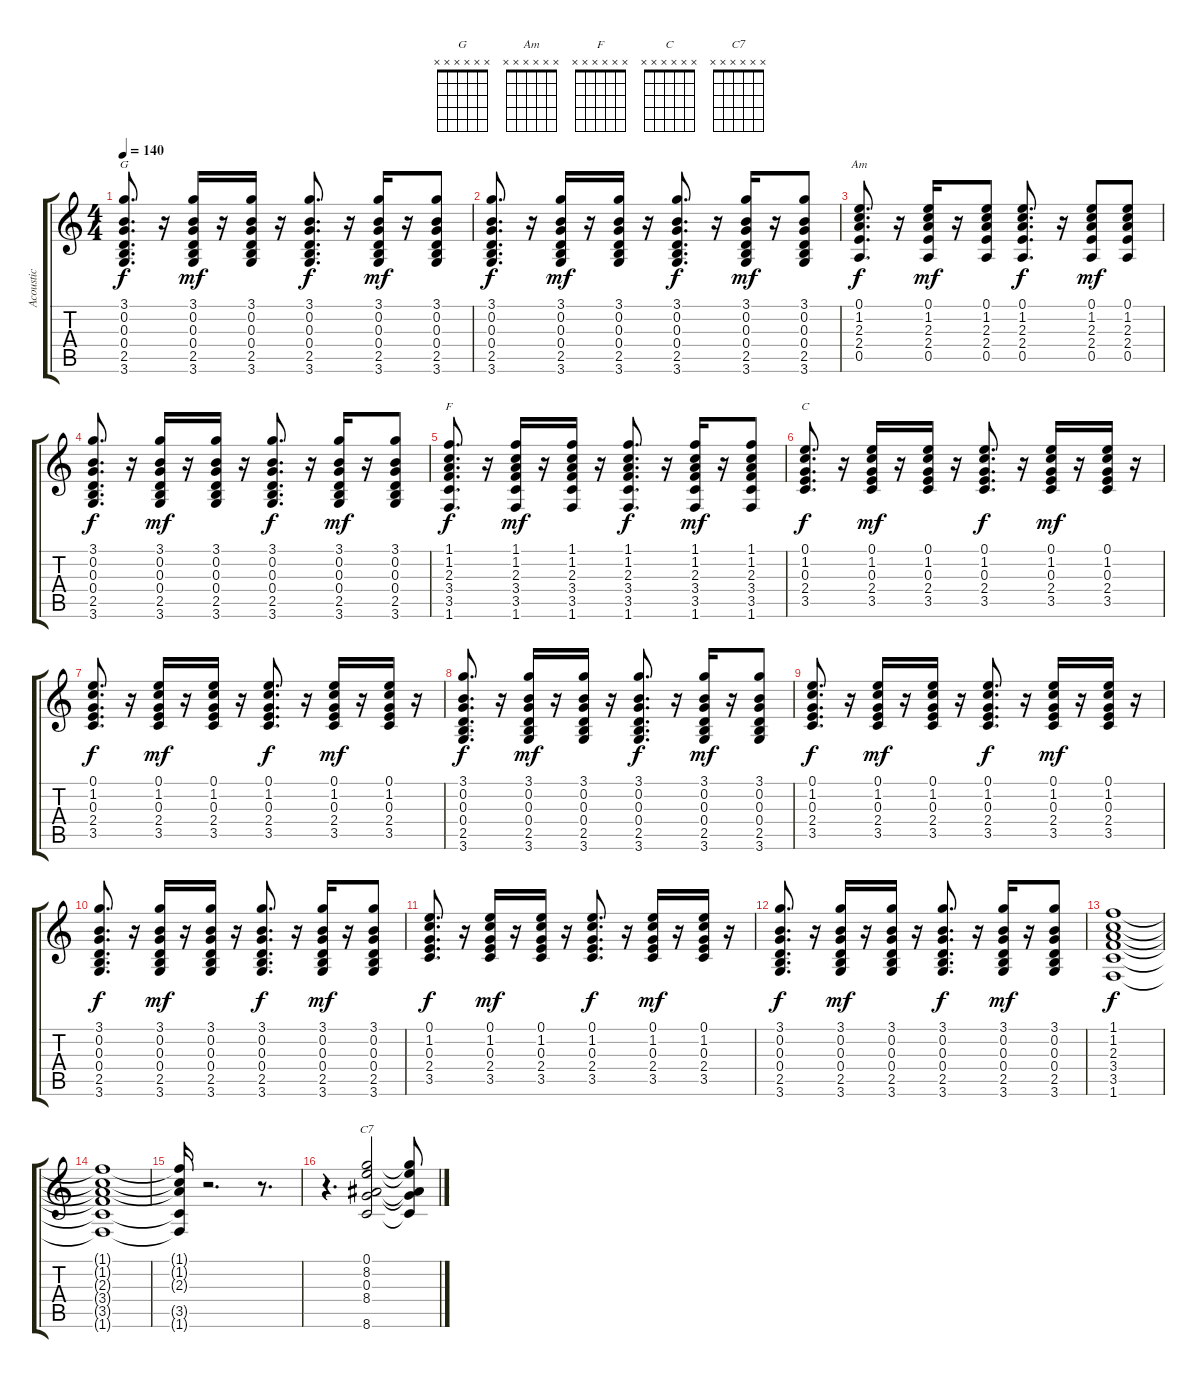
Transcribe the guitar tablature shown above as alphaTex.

\track ("Acoustic" "Acoustic") {instrument acousticguitarsteel}
\staff {score tabs}
\tuning (E4 B3 G3 D3 A2 E2) {hide}
\chord ("G" x x x x x x)
\chord ("Am" x x x x x x)
\chord ("F" x x x x x x)
\chord ("C" x x x x x x)
\chord ("C7" x x x x x x)
\ts (4 4)
\tempo 140
\clef g2
\ks c
(3.1 0.2 0.3 0.4 2.5 3.6).8{d ch "G" dy f} r.16 (3.1 0.2 0.3 0.4 2.5 3.6).16{dy mf} r.16 (3.1 0.2 0.3 0.4 2.5 3.6).16 r.16 (3.1 0.2 0.3 0.4 2.5 3.6).8{d dy f} r.16 (3.1 0.2 0.3 0.4 2.5 3.6).16{dy mf} r.16 (3.1 0.2 0.3 0.4 2.5 3.6).8 |
(3.1 0.2 0.3 0.4 2.5 3.6).8{d dy f} r.16 (3.1 0.2 0.3 0.4 2.5 3.6).16{dy mf} r.16 (3.1 0.2 0.3 0.4 2.5 3.6).16 r.16 (3.1 0.2 0.3 0.4 2.5 3.6).8{d dy f} r.16 (3.1 0.2 0.3 0.4 2.5 3.6).16{dy mf} r.16 (3.1 0.2 0.3 0.4 2.5 3.6).8 |
(0.1 1.2 2.3 2.4 0.5).8{d ch "Am" dy f} r.16 (0.1 1.2 2.3 2.4 0.5).16{dy mf} r.16 (0.1 1.2 2.3 2.4 0.5).8 (0.1 1.2 2.3 2.4 0.5).8{d dy f} r.16 (0.1 1.2 2.3 2.4 0.5).8{dy mf} (0.1 1.2 2.3 2.4 0.5).8 |
(3.1 0.2 0.3 0.4 2.5 3.6).8{d dy f} r.16 (3.1 0.2 0.3 0.4 2.5 3.6).16{dy mf} r.16 (3.1 0.2 0.3 0.4 2.5 3.6).16 r.16 (3.1 0.2 0.3 0.4 2.5 3.6).8{d dy f} r.16 (3.1 0.2 0.3 0.4 2.5 3.6).16{dy mf} r.16 (3.1 0.2 0.3 0.4 2.5 3.6).8 |
(1.1 1.2 2.3 3.4 3.5 1.6).8{d ch "F" dy f} r.16 (1.1 1.2 2.3 3.4 3.5 1.6).16{dy mf} r.16 (1.1 1.2 2.3 3.4 3.5 1.6).16 r.16 (1.1 1.2 2.3 3.4 3.5 1.6).8{d dy f} r.16 (1.1 1.2 2.3 3.4 3.5 1.6).16{dy mf} r.16 (1.1 1.2 2.3 3.4 3.5 1.6).8 |
(0.1 1.2 0.3 2.4 3.5).8{d ch "C" dy f} r.16 (0.1 1.2 0.3 2.4 3.5).16{dy mf} r.16 (0.1 1.2 0.3 2.4 3.5).16 r.16 (0.1 1.2 0.3 2.4 3.5).8{d dy f} r.16 (0.1 1.2 0.3 2.4 3.5).16{dy mf} r.16 (0.1 1.2 0.3 2.4 3.5).16 r.16 |
(0.1 1.2 0.3 2.4 3.5).8{d dy f} r.16 (0.1 1.2 0.3 2.4 3.5).16{dy mf} r.16 (0.1 1.2 0.3 2.4 3.5).16 r.16 (0.1 1.2 0.3 2.4 3.5).8{d dy f} r.16 (0.1 1.2 0.3 2.4 3.5).16{dy mf} r.16 (0.1 1.2 0.3 2.4 3.5).16 r.16 |
(3.1 0.2 0.3 0.4 2.5 3.6).8{d dy f} r.16 (3.1 0.2 0.3 0.4 2.5 3.6).16{dy mf} r.16 (3.1 0.2 0.3 0.4 2.5 3.6).16 r.16 (3.1 0.2 0.3 0.4 2.5 3.6).8{d dy f} r.16 (3.1 0.2 0.3 0.4 2.5 3.6).16{dy mf} r.16 (3.1 0.2 0.3 0.4 2.5 3.6).8 |
(0.1 1.2 0.3 2.4 3.5).8{d dy f} r.16 (0.1 1.2 0.3 2.4 3.5).16{dy mf} r.16 (0.1 1.2 0.3 2.4 3.5).16 r.16 (0.1 1.2 0.3 2.4 3.5).8{d dy f} r.16 (0.1 1.2 0.3 2.4 3.5).16{dy mf} r.16 (0.1 1.2 0.3 2.4 3.5).16 r.16 |
(3.1 0.2 0.3 0.4 2.5 3.6).8{d dy f} r.16 (3.1 0.2 0.3 0.4 2.5 3.6).16{dy mf} r.16 (3.1 0.2 0.3 0.4 2.5 3.6).16 r.16 (3.1 0.2 0.3 0.4 2.5 3.6).8{d dy f} r.16 (3.1 0.2 0.3 0.4 2.5 3.6).16{dy mf} r.16 (3.1 0.2 0.3 0.4 2.5 3.6).8 |
(0.1 1.2 0.3 2.4 3.5).8{d dy f} r.16 (0.1 1.2 0.3 2.4 3.5).16{dy mf} r.16 (0.1 1.2 0.3 2.4 3.5).16 r.16 (0.1 1.2 0.3 2.4 3.5).8{d dy f} r.16 (0.1 1.2 0.3 2.4 3.5).16{dy mf} r.16 (0.1 1.2 0.3 2.4 3.5).16 r.16 |
(3.1 0.2 0.3 0.4 2.5 3.6).8{d dy f} r.16 (3.1 0.2 0.3 0.4 2.5 3.6).16{dy mf} r.16 (3.1 0.2 0.3 0.4 2.5 3.6).16 r.16 (3.1 0.2 0.3 0.4 2.5 3.6).8{d dy f} r.16 (3.1 0.2 0.3 0.4 2.5 3.6).16{dy mf} r.16 (3.1 0.2 0.3 0.4 2.5 3.6).8 |
(1.1 1.2 2.3 3.4 3.5 1.6).1{dy f} |
(1.1{t} 1.2{t} 2.3{t} 3.4{t} 3.5{t} 1.6{t}).1 |
(1.1{t} 1.2{t} 2.3{t} 3.5{t} 1.6{t}).16 r.2{d} r.8{d} |
r.4{d} (0.1 8.2 0.3 8.4 8.6).2{ch "C7"} (0.1{t} 8.2{t} 0.3{t} 8.4{t} 8.6{t}).8
